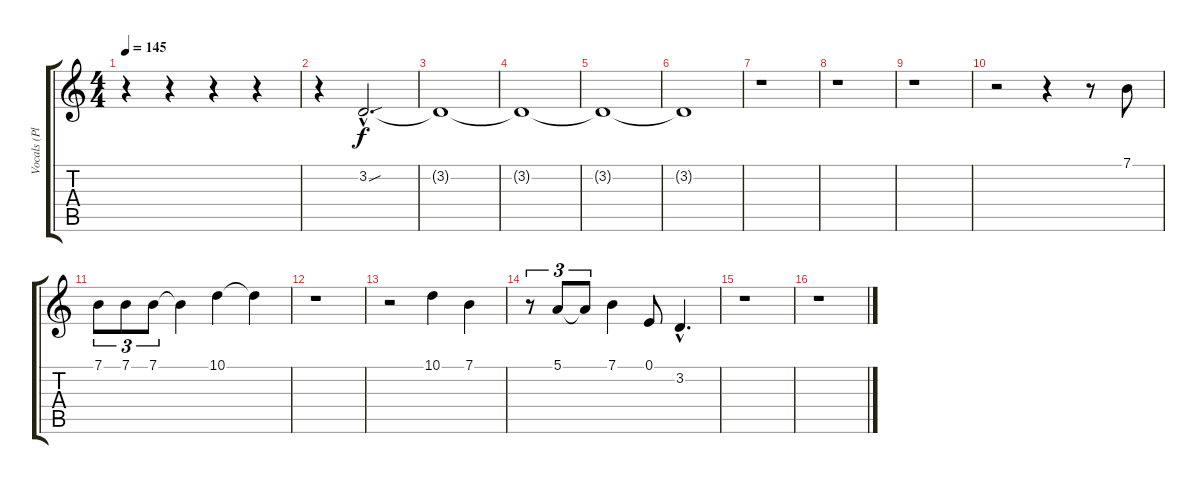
\track ("Vocals (Plant)" "Vocals (Pl") {instrument lead2sawtooth}
\staff {score tabs}
\tuning (E4 B3 G3 D3 A2 E2) {hide}
\ts (4 4)
\tempo 145
\clef g2
\ks c
r.4{dy f} r.4 r.4 r.4 |
r.4 3.2{sou hac}.2{d} |
3.2{t}.1 |
3.2{t}.1 |
3.2{t}.1 |
3.2{t}.1 |
r.1 |
r.1 |
r.1 |
r.2 r.4 r.8 7.1.8 |
7.1.8{tu (3 2)} 7.1.8{tu (3 2)} 7.1.8{tu (3 2)} 7.1{t}.4 10.1.4 10.1{t}.4 |
r.1 |
r.2 10.1.4 7.1.4 |
r.8{tu (3 2)} 5.1.8{tu (3 2)} 5.1{t}.8{tu (3 2)} 7.1.4 0.1.8 3.2{hac}.4{d} |
r.1 |
r.1
